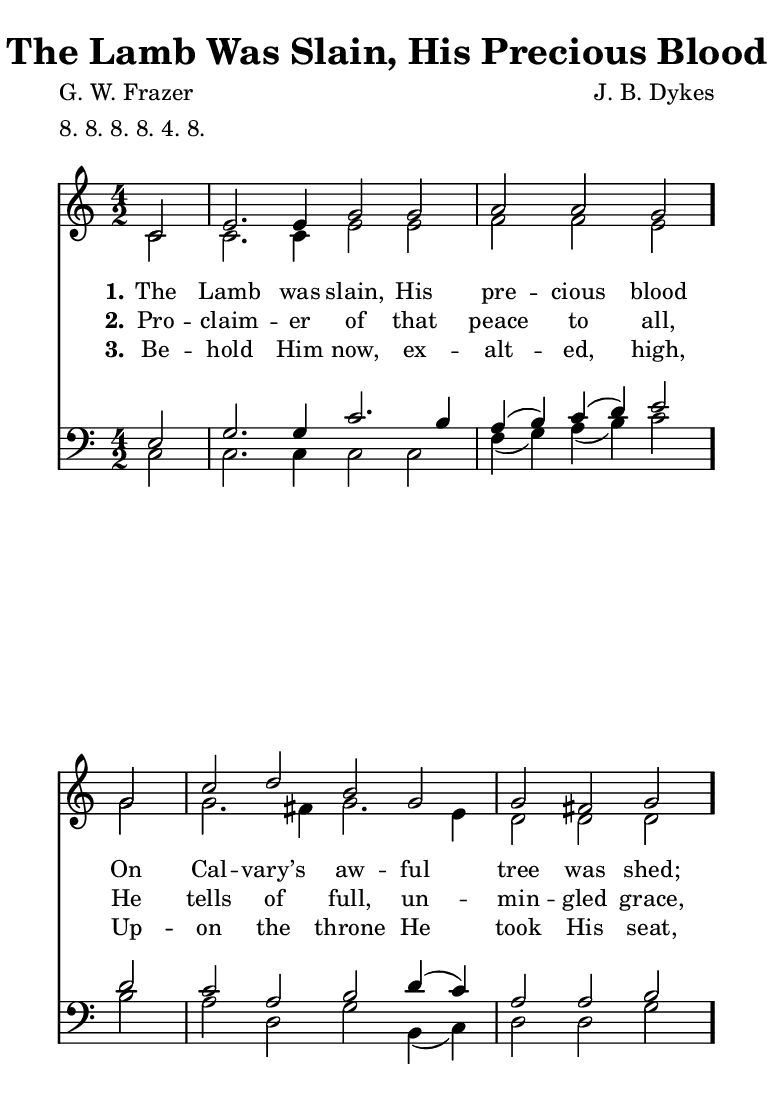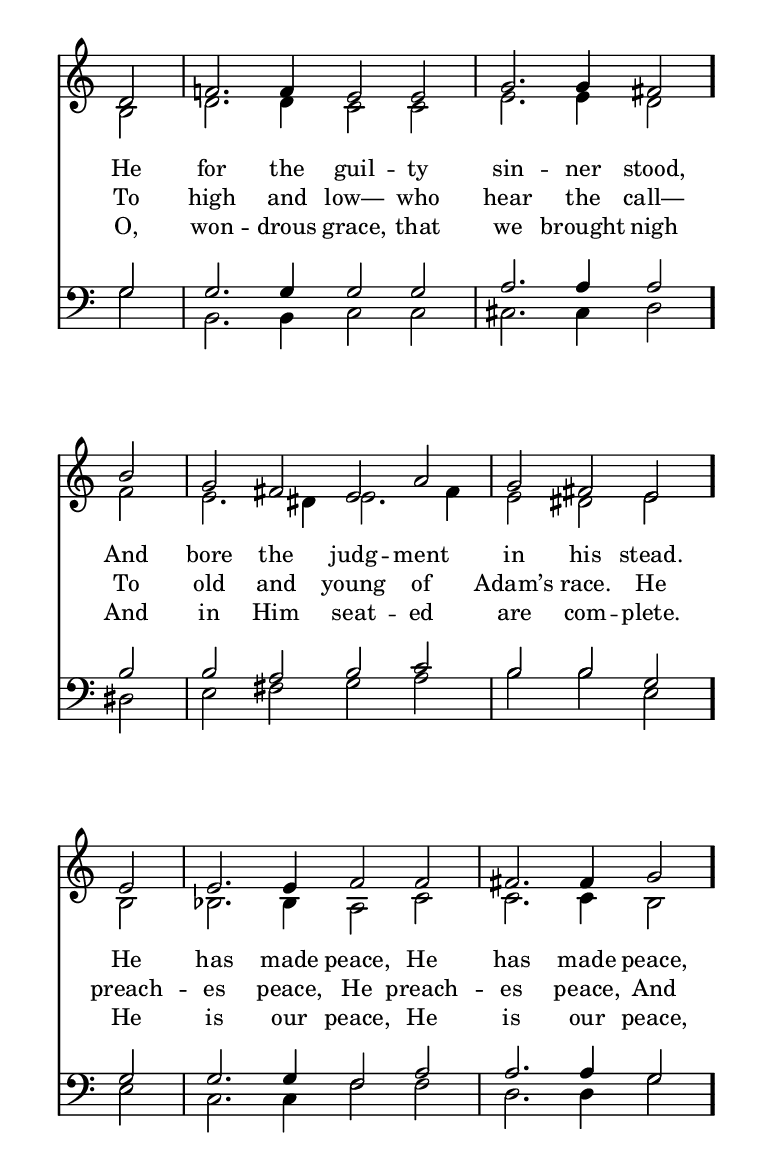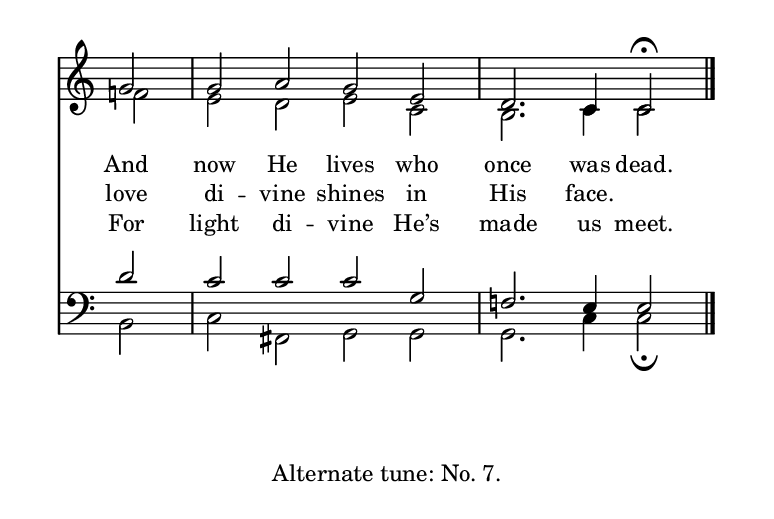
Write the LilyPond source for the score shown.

\include "common/global.ily"
\paper {
  \include "common/paper.ily"
  %ragged-bottom = ##t
  %ragged-last-bottom = ##t
  %systems-per-page = ##f
  %page-count = ##f
}

\header{
  hymnnumber = "123"
  title = "The Lamb Was Slain, His Precious Blood"
  tunename = "Melita"
  meter = "8. 8. 8. 8. 4. 8."
  poet = "G. W. Frazer"
  composer = "J. B. Dykes"
  %copyright = ""
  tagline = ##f
}

% for fermata in MIDI
ta = { \tempo 2=80 }
tb = { \tempo 2=40 }

global = {
  \include "common/overrides.ily"
  \override Staff.TimeSignature.style = #'()
  \time 4/2
  \override Score.MetronomeMark.transparent = ##t % hide all fermata changes too
  \ta
  \key c \major
  \partial 2
  \autoBeamOff
}

notesSoprano = {
\global
\relative c' {

c2 | e2. e4 g2 g | a a g
g | c d b g | g fis g
d | f!2. f4 e2 e | g2. g4 fis2
b | g fis e a | g fis e
e | e2. e4 f2 f2 | fis2. fis4 g2
g | g a g e | d2. c4 \tb c2 \fermata \ta

  \bar "|."

}
}

notesAlto = {
\global
\relative e' {

c2 c2. c4 e2 e | f f e
g2 | g2. fis4 g2. e4 | d2 d d % original has impossible timing for second dotted half (not dotted in original)
b2 | d2. d4 c2 c | e2. e4 d2
fis2 | e2. dis4 e2. fis4 | e2 dis e
b2 | bes2. bes4 a2 c | c2. c4 b2
f'!2 | e d e c | b2. c4 c2

}
}

notesTenor = {
\global
\relative a {

e2 | g2. g4 c2. b4 | a4( b) c( d) e2
d2 | c a b d4( c) | a2 a b
g2 | g2. g4 g2 g | a2. a4 a2
b2 | b a b c | b b g
g2 | g2. g4 f2 a | a2. a4 g2
d'2 | c c c g | f!2. e4 e2

}
}

notesBass = {
\global
\relative f {

c2 | c2. c4 c2 c | f4( g) a( b) c2
b2 | a d, g b,4( c) | d2 d g
g2 | b,2. b4 c2 c | cis2. cis4 d2
dis2 | e fis g a | b b e,
e2 | c2. c4 f2 f | d2. d4 g2
b,2 | c fis, g g | g2. c4 \tb c2 \fermata \ta


}
}

wordsA = \lyricmode {
\set stanza = "1."

The Lamb was slain, His pre -- cious blood \bar "."
On Cal -- vary’s aw -- ful tree was shed; \bar "."
He for the guil -- ty sin -- ner stood, \bar "."
And bore the judg -- ment in his stead. \bar "."
He has made peace, He has made peace, \bar "."
And now He lives who once was dead. \bar "."

}

wordsB = \lyricmode {
\set stanza = "2."

Pro -- claim -- er of that peace to all,
He tells of full, un -- min -- gled grace,
To high and low— who hear the call—
To old and young of Adam’s race.
He preach -- es peace, He preach -- es peace,
And love di -- vine shines in His face.

}

wordsC = \lyricmode {
\set stanza = "3."

Be -- hold Him now, ex -- alt -- ed, high,
Up -- on the throne He took His seat,
O, won -- drous grace, that we brought nigh
And in Him seat -- ed are com -- plete.
He is our peace, He is our peace,
For light di -- vine He’s made us meet.

}

\score {
  \context ChoirStaff <<
    \context Staff = upper <<
      \set ChoirStaff.systemStartDelimiter = #'SystemStartBar
      \context Voice  = sopranos { \voiceOne << \notesSoprano >> }
      \context Voice  = altos { \voiceTwo << \notesAlto >> }
      \context Lyrics = one   \lyricsto sopranos \wordsA
      \context Lyrics = two   \lyricsto sopranos \wordsB
      \context Lyrics = three \lyricsto sopranos \wordsC
    >>
    \context Staff = men <<
      \clef bass
      \context Voice  = tenors { \voiceOne << \notesTenor >> }
      \context Voice  = basses { \voiceTwo << \notesBass >> }
    >>
  >>
  \layout {
    \include "common/layout.ily"
  }
  \midi{
    \include "common/midi.ily"
  }
}

\noPageBreak

\markup { \fill-line { \line { Alternate tune: No. 7. } } }

\version "2.18.0"  % necessary for upgrading to future LilyPond versions.

% vi:set et ts=2 sw=2 ai nocindent syntax=lilypond
